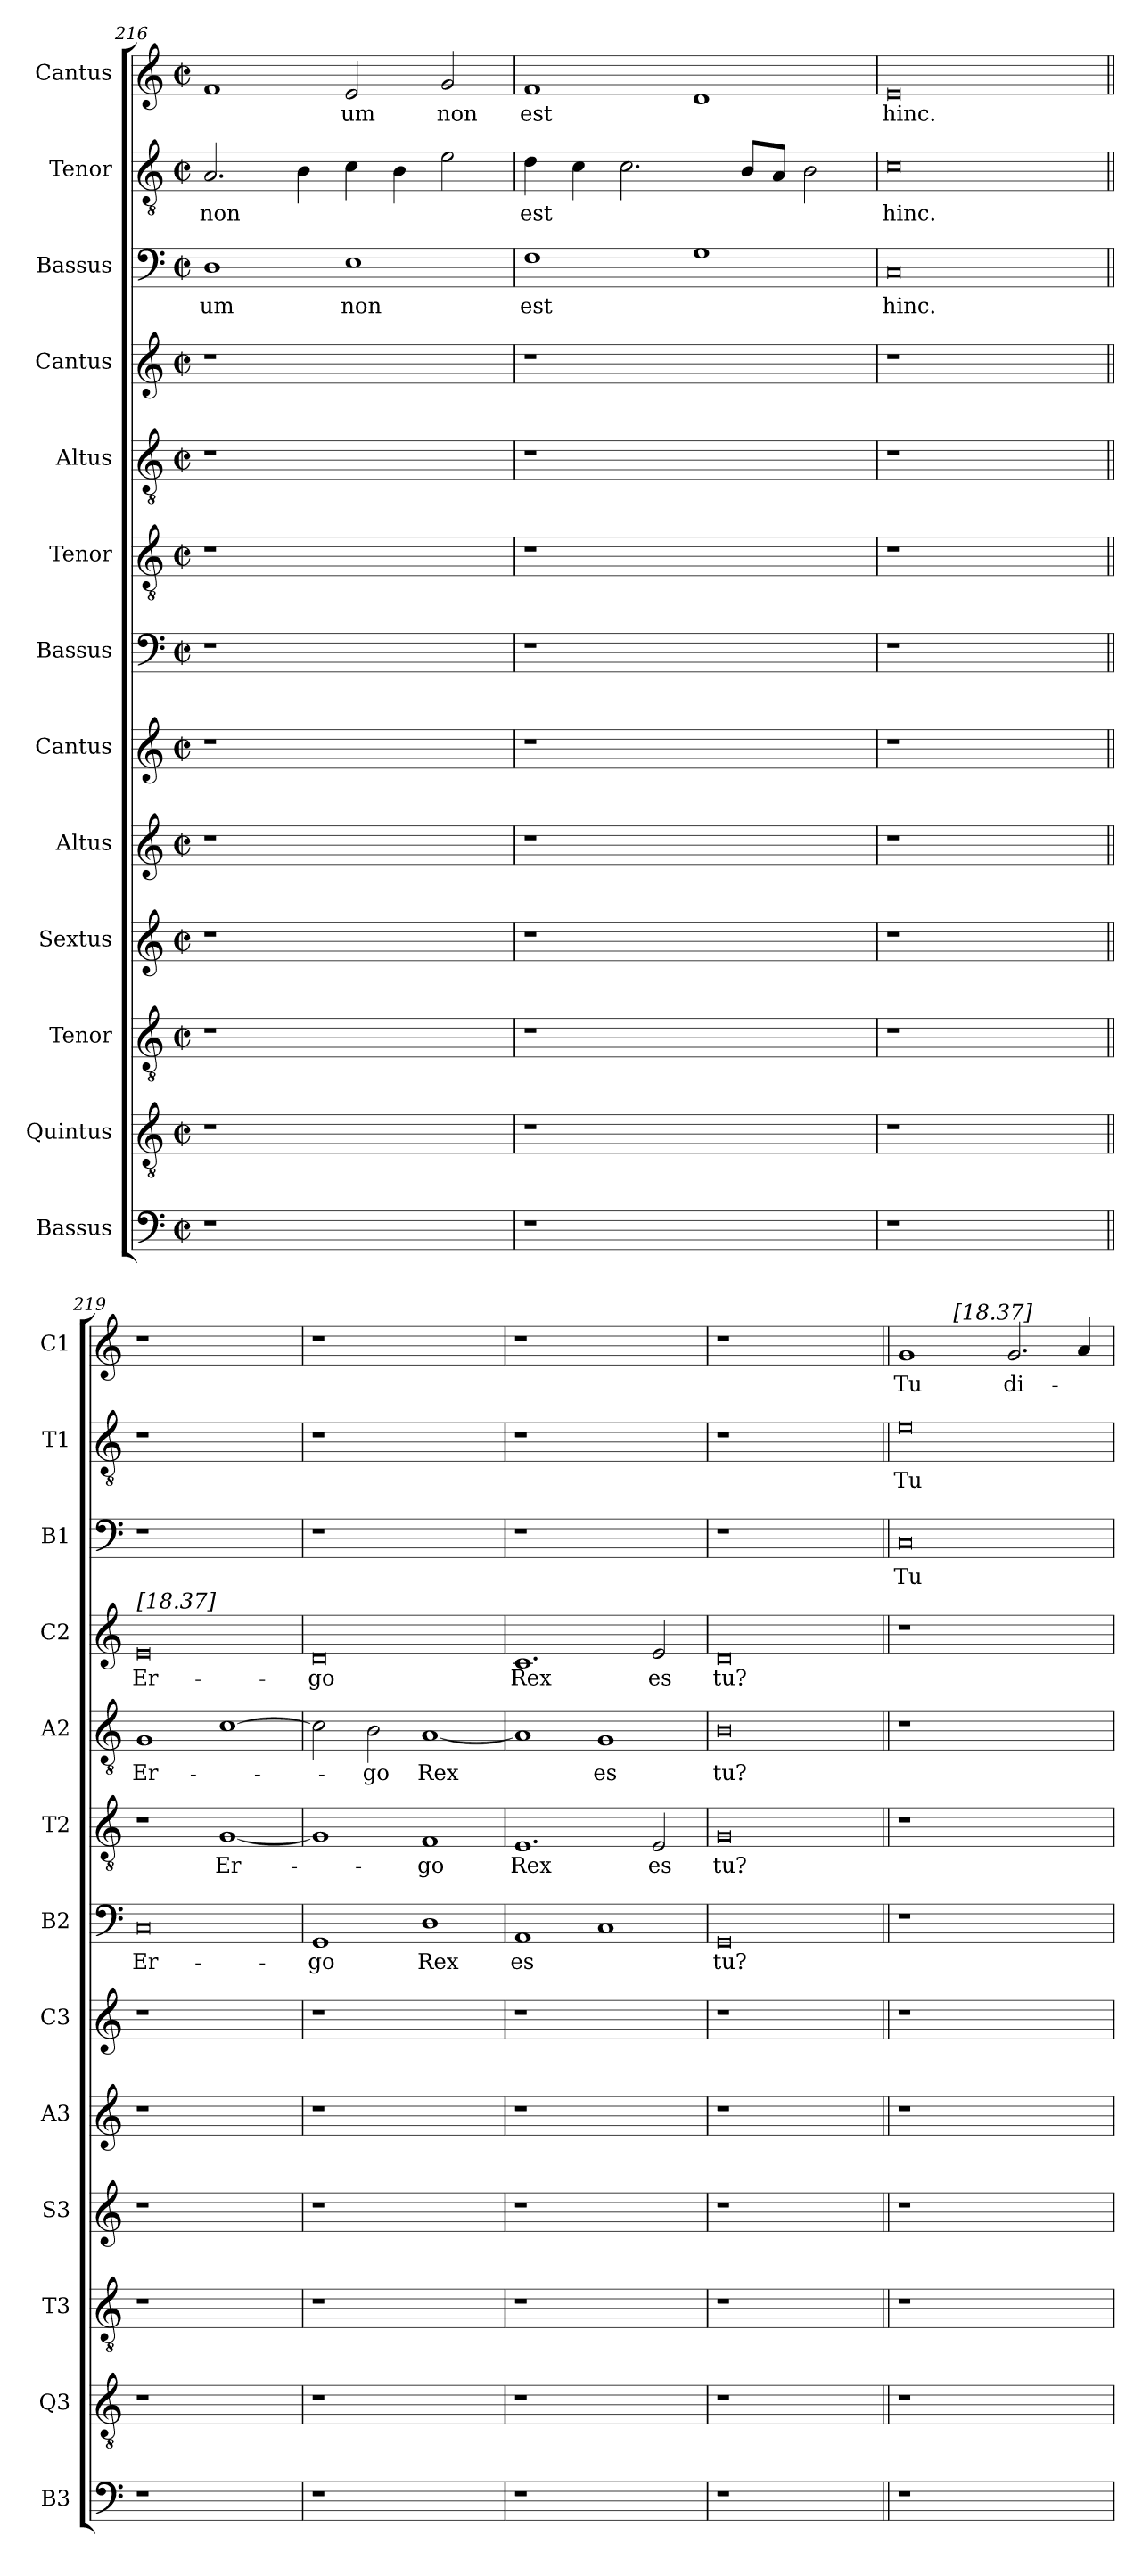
**kern	**kern	**kern	**kern	**kern	**kern	**kern	**text	**kern	**text	**kern	**text	**kern	**text	**kern	**text	**kern	**text	**kern	**text
*part13	*part12	*part11	*part10	*part9	*part8	*part7	*part7	*part6	*part6	*part5	*part5	*part4	*part4	*part3	*part3	*part2	*part2	*part1	*part1
*staff13	*staff12	*staff11	*staff10	*staff9	*staff8	*staff7	*staff7	*staff6	*staff6	*staff5	*staff5	*staff4	*staff4	*staff3	*staff3	*staff2	*staff2	*staff1	*staff1
*I"Bassus	*I"Quintus	*I"Tenor	*I"Sextus	*I"Altus	*I"Cantus	*I"Bassus	*	*I"Tenor	*	*I"Altus	*	*I"Cantus	*	*I"Bassus	*	*I"Tenor	*	*I"Cantus	*
*I'B3	*I'Q3	*I'T3	*I'S3	*I'A3	*I'C3	*I'B2	*	*I'T2	*	*I'A2	*	*I'C2	*	*I'B1	*	*I'T1	*	*I'C1	*
*clefF4	*clefGv2	*clefGv2	*clefG2	*clefG2	*clefG2	*clefF4	*	*clefGv2	*	*clefGv2	*	*clefG2	*	*clefF4	*	*clefGv2	*	*clefG2	*
*k[]	*k[]	*k[]	*k[]	*k[]	*k[]	*k[]	*	*k[]	*	*k[]	*	*k[]	*	*k[]	*	*k[]	*	*k[]	*
*C:	*C:	*C:	*C:	*C:	*C:	*C:	*	*C:	*	*C:	*	*C:	*	*C:	*	*C:	*	*C:	*
*M2/2	*M2/2	*M2/2	*M2/2	*M2/2	*M2/2	*M2/2	*	*M2/2	*	*M2/2	*	*M2/2	*	*M2/2	*	*M2/2	*	*M2/2	*
*met(c|)	*met(c|)	*met(c|)	*met(c|)	*met(c|)	*met(c|)	*met(c|)	*	*met(c|)	*	*met(c|)	*	*met(c|)	*	*met(c|)	*	*met(c|)	*	*met(c|)	*
=216	=216	=216	=216	=216	=216	=216	=216	=216	=216	=216	=216	=216	=216	=216	=216	=216	=216	=216	=216
!	!	!	!	!	!	!	!	!	!	!	!	!	!	!	!LO:LY:b	!	!LO:LY:b	!	!
1r	1r	1r	1r	1r	1r	1r	.	1r	.	1r	.	1r	.	1D	-um	2.A/	non	1f	.
.	.	.	.	.	.	.	.	.	.	.	.	.	.	.	.	4B\	.	.	.
!	!	!	!	!	!	!	!	!	!	!	!	!	!	!	!LO:LY:b	!	!	!	!LO:LY:b
1ryy	1ryy	1ryy	1ryy	1ryy	1ryy	1ryy	.	1ryy	.	1ryy	.	1ryy	.	1E	non	4c\	.	2e/	-um
.	.	.	.	.	.	.	.	.	.	.	.	.	.	.	.	4B\	.	.	.
!	!	!	!	!	!	!	!	!	!	!	!	!	!	!	!	!	!	!	!LO:LY:b
.	.	.	.	.	.	.	.	.	.	.	.	.	.	.	.	2e\	.	2g/	non
=217	=217	=217	=217	=217	=217	=217	=217	=217	=217	=217	=217	=217	=217	=217	=217	=217	=217	=217	=217
!	!	!	!	!	!	!	!	!	!	!	!	!	!	!	!LO:LY:b	!	!LO:LY:b	!	!LO:LY:b
1r	1r	1r	1r	1r	1r	1r	.	1r	.	1r	.	1r	.	1F	est	4d\	est	1f	est
.	.	.	.	.	.	.	.	.	.	.	.	.	.	.	.	4c\	.	.	.
.	.	.	.	.	.	.	.	.	.	.	.	.	.	.	.	2.c\	.	.	.
1ryy	1ryy	1ryy	1ryy	1ryy	1ryy	1ryy	.	1ryy	.	1ryy	.	1ryy	.	1G	.	.	.	1d	.
.	.	.	.	.	.	.	.	.	.	.	.	.	.	.	.	8B/L	.	.	.
.	.	.	.	.	.	.	.	.	.	.	.	.	.	.	.	8A/J	.	.	.
.	.	.	.	.	.	.	.	.	.	.	.	.	.	.	.	2B\	.	.	.
=218	=218	=218	=218	=218	=218	=218	=218	=218	=218	=218	=218	=218	=218	=218	=218	=218	=218	=218	=218
!	!	!	!	!	!	!	!	!	!	!	!	!	!	!	!LO:LY:b	!	!LO:LY:b	!	!LO:LY:b
1r	1r	1r	1r	1r	1r	1r	.	1r	.	1r	.	1r	.	0C	hinc.	0c	hinc.	0e	hinc.
1ryy	1ryy	1ryy	1ryy	1ryy	1ryy	1ryy	.	1ryy	.	1ryy	.	1ryy	.	.	.	.	.	.	.
!!LO:LB:g=z
=219||	=219||	=219||	=219||	=219||	=219||	=219||	=219||	=219||	=219||	=219||	=219||	=219||	=219||	=219||	=219||	=219||	=219||	=219||	=219||
!	!	!	!	!	!	!	!	!	!	!	!	!LO:TX:a:t=[18.37]	!	!	!	!	!	!	!
!	!	!	!	!	!	!	!LO:LY:b	!	!	!	!LO:LY:b	!	!LO:LY:b	!	!	!	!	!	!
1r	1r	1r	1r	1r	1r	0C	Er-	1r	.	1G	Er-	0e	Er-	1r	.	1r	.	1r	.
!	!	!	!	!	!	!	!	!	!LO:LY:b	!	!	!	!	!	!	!	!	!	!
1ryy	1ryy	1ryy	1ryy	1ryy	1ryy	.	.	[1G	Er-	[1c	.	.	.	1ryy	.	1ryy	.	1ryy	.
=220	=220	=220	=220	=220	=220	=220	=220	=220	=220	=220	=220	=220	=220	=220	=220	=220	=220	=220	=220
!	!	!	!	!	!	!	!LO:LY:b	!	!	!	!	!	!LO:LY:b	!	!	!	!	!	!
1r	1r	1r	1r	1r	1r	1GG	-go	1G]	.	2c\]	.	0d	-go	1r	.	1r	.	1r	.
!	!	!	!	!	!	!	!	!	!	!	!LO:LY:b	!	!	!	!	!	!	!	!
.	.	.	.	.	.	.	.	.	.	2B\	-go	.	.	.	.	.	.	.	.
!	!	!	!	!	!	!	!LO:LY:b	!	!LO:LY:b	!	!LO:LY:b	!	!	!	!	!	!	!	!
1ryy	1ryy	1ryy	1ryy	1ryy	1ryy	1D	Rex	1F	-go	[1A	Rex	.	.	1ryy	.	1ryy	.	1ryy	.
=221	=221	=221	=221	=221	=221	=221	=221	=221	=221	=221	=221	=221	=221	=221	=221	=221	=221	=221	=221
!	!	!	!	!	!	!	!LO:LY:b	!	!LO:LY:b	!	!	!	!LO:LY:b	!	!	!	!	!	!
1r	1r	1r	1r	1r	1r	1AA	es	1.E	Rex	1A]	.	1.c	Rex	1r	.	1r	.	1r	.
!	!	!	!	!	!	!	!	!	!	!	!LO:LY:b	!	!	!	!	!	!	!	!
1ryy	1ryy	1ryy	1ryy	1ryy	1ryy	1C	.	.	.	1G	es	.	.	1ryy	.	1ryy	.	1ryy	.
!	!	!	!	!	!	!	!	!	!LO:LY:b	!	!	!	!LO:LY:b	!	!	!	!	!	!
.	.	.	.	.	.	.	.	2E/	es	.	.	2e/	es	.	.	.	.	.	.
=222	=222	=222	=222	=222	=222	=222	=222	=222	=222	=222	=222	=222	=222	=222	=222	=222	=222	=222	=222
!	!	!	!	!	!	!	!LO:LY:b	!	!LO:LY:b	!	!LO:LY:b	!	!LO:LY:b	!	!	!	!	!	!
1r	1r	1r	1r	1r	1r	0GG	tu?	0G	tu?	0B	tu?	0d	tu?	1r	.	1r	.	1r	.
1ryy	1ryy	1ryy	1ryy	1ryy	1ryy	.	.	.	.	.	.	.	.	1ryy	.	1ryy	.	1ryy	.
!!LO:LB:g=z
=223||	=223||	=223||	=223||	=223||	=223||	=223||	=223||	=223||	=223||	=223||	=223||	=223||	=223||	=223||	=223||	=223||	=223||	=223||	=223||
!	!	!	!	!	!	!	!	!	!	!	!	!	!	!	!LO:LY:b	!	!LO:LY:b	!	!LO:LY:b
*	*	*	*	*	*	*	*	*	*	*	*	*	*	*	*	*	*	*^	*
1r	1r	1r	1r	1r	1r	1r	.	1r	.	1r	.	1r	.	0C	Tu	0e	Tu	1g	2ryy	Tu
!	!	!	!	!	!	!	!	!	!	!	!	!	!	!	!	!	!	!	!LO:TX:a:t=[18.37]	!
.	.	.	.	.	.	.	.	.	.	.	.	.	.	.	.	.	.	.	1.ryy	.
!	!	!	!	!	!	!	!	!	!	!	!	!	!	!	!	!	!	!	!	!LO:LY:b
1ryy	1ryy	1ryy	1ryy	1ryy	1ryy	1ryy	.	1ryy	.	1ryy	.	1ryy	.	.	.	.	.	2.g/	.	di-
.	.	.	.	.	.	.	.	.	.	.	.	.	.	.	.	.	.	4a/	.	.
*	*	*	*	*	*	*	*	*	*	*	*	*	*	*	*	*	*	*v	*v	*
=	=	=	=	=	=	=	=	=	=	=	=	=	=	=	=	=	=	=	=
*-	*-	*-	*-	*-	*-	*-	*-	*-	*-	*-	*-	*-	*-	*-	*-	*-	*-	*-	*-
